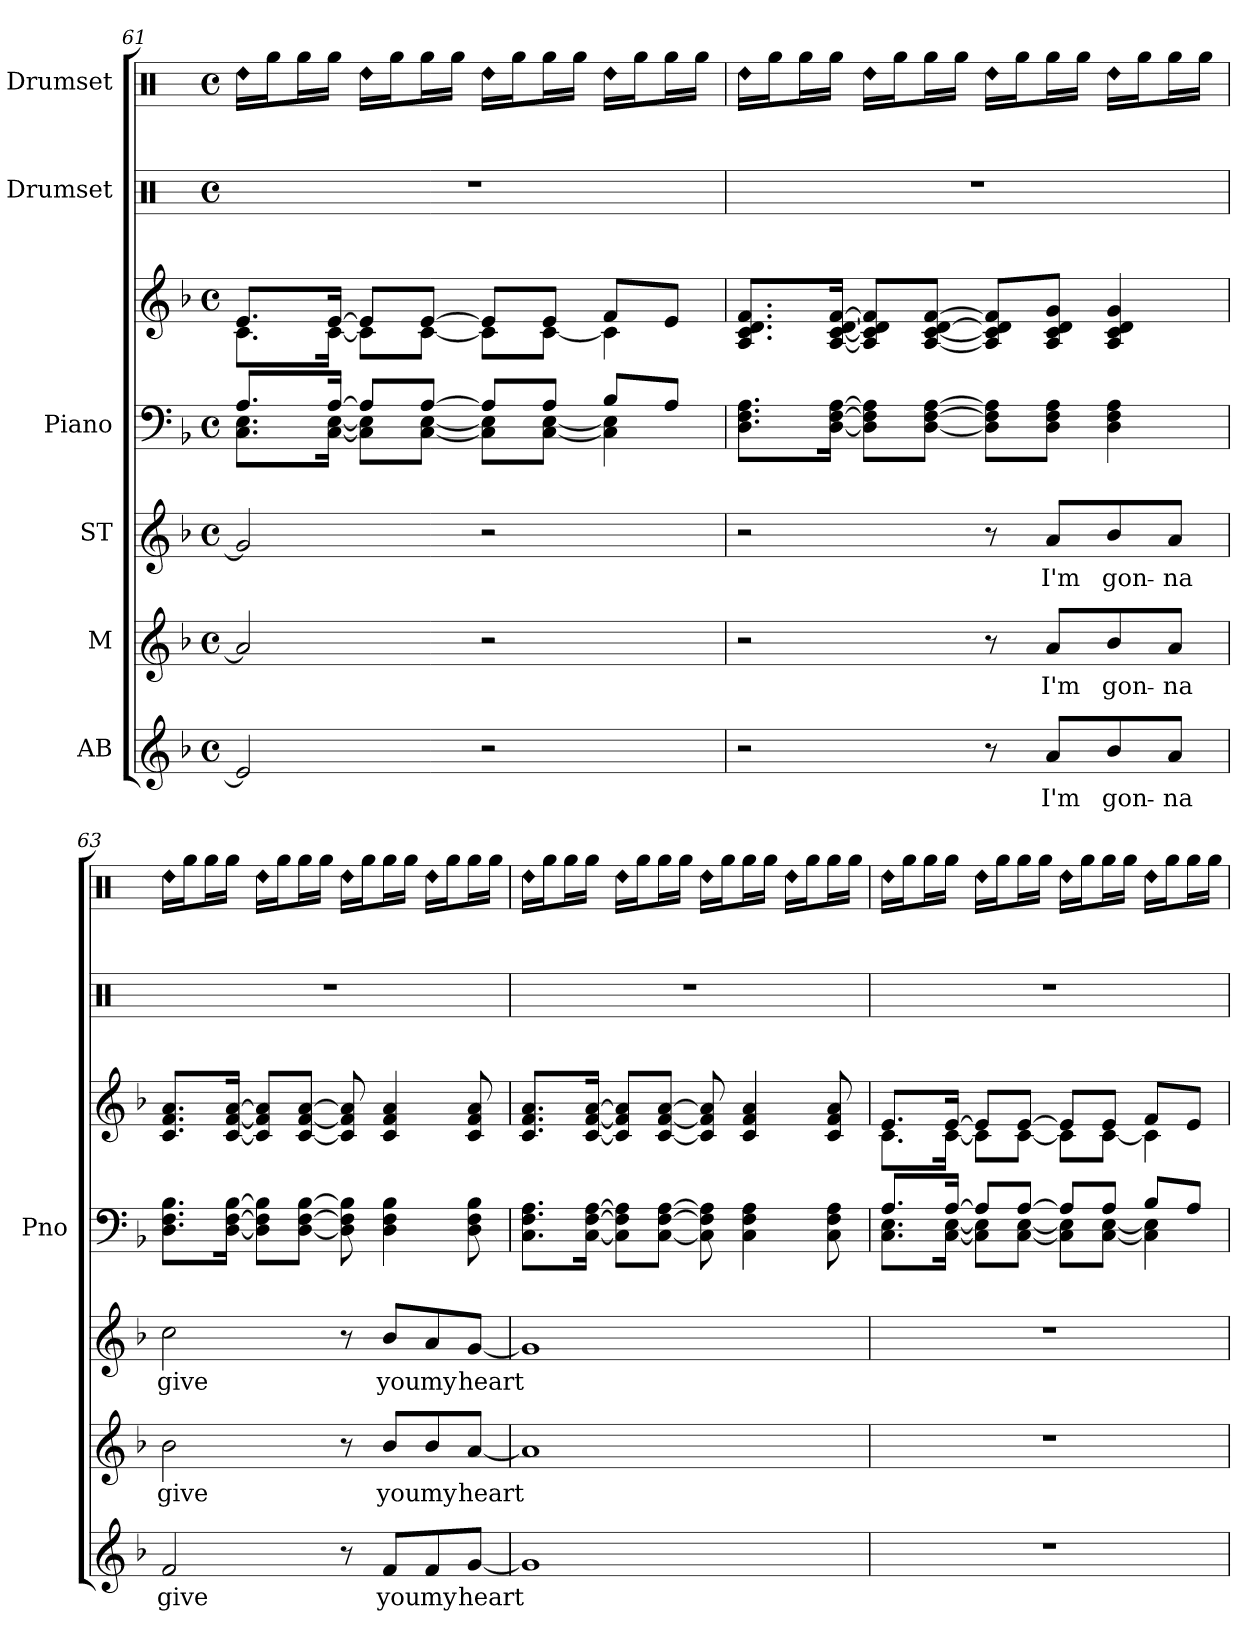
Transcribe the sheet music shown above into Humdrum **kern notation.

**kern	**text	**kern	**text	**kern	**text	**kern	**kern	**kern	**kern
*part6	*part6	*part5	*part5	*part4	*part4	*part3	*part3	*part2	*part1
*staff7	*staff7	*staff6	*staff6	*staff5	*staff5	*staff4	*staff3	*staff2	*staff1
*I"AB	*	*I"M	*	*I"ST	*	*I"Piano	*	*I"Drumset	*I"Drumset
*	*	*	*	*	*	*I'Pno	*	*	*
*clefG2	*	*clefG2	*	*clefG2	*	*clefF4	*clefG2	*clefX	*clefX
*k[b-]	*	*k[b-]	*	*k[b-]	*	*k[b-]	*k[b-]	*k[]	*k[]
*M4/4	*	*M4/4	*	*M4/4	*	*M4/4	*M4/4	*M4/4	*M4/4
*met(c)	*	*met(c)	*	*met(c)	*	*met(c)	*met(c)	*met(c)	*met(c)
=61	=61	=61	=61	=61	=61	=61	=61	=61	=61
*	*	*	*	*	*	*^	*^	*	*
!	!	!	!	!	!	!	!	!	!	!	!LO:N:head=diamond
2e/]	.	2a/]	.	2g/]	.	8.A/L	8.C\ 8.E\L	8.e/L	8.c\L	1r	16Rdd/LL
.	.	.	.	.	.	.	.	.	.	.	16Rgg\J
.	.	.	.	.	.	.	.	.	.	.	16Rgg\L
.	.	.	.	.	.	[16A/Jk	[16C\ [16E\Jk	[16e/Jk	[16c\Jk	.	16Rgg\JJ
!	!	!	!	!	!	!	!	!	!	!	!LO:N:head=diamond
.	.	.	.	.	.	8A/L]	8C]\ 8E]\L	8e/L]	8c\L]	.	16Rdd/LL
.	.	.	.	.	.	.	.	.	.	.	16Rgg\J
.	.	.	.	.	.	[8A/J	[8C\ [8E\J	[8e/J	[8c\J	.	16Rgg\L
.	.	.	.	.	.	.	.	.	.	.	16Rgg\JJ
!	!	!	!	!	!	!	!	!	!	!	!LO:N:head=diamond
2r	.	2r	.	2r	.	8A/L]	8C]\ 8E]\L	8e/L]	8c\L]	.	16Rdd/LL
.	.	.	.	.	.	.	.	.	.	.	16Rgg\J
.	.	.	.	.	.	8A/J	[8C\ [8E\J	8e/J	[8c\J	.	16Rgg\L
.	.	.	.	.	.	.	.	.	.	.	16Rgg\JJ
!	!	!	!	!	!	!	!	!	!	!	!LO:N:head=diamond
.	.	.	.	.	.	8B-/L	4C\] 4E\]	8f/L	4c\]	.	16Rdd/LL
.	.	.	.	.	.	.	.	.	.	.	16Rgg\J
.	.	.	.	.	.	8A/J	.	8e/J	.	.	16Rgg\L
.	.	.	.	.	.	.	.	.	.	.	16Rgg\JJ
*	*	*	*	*	*	*v	*v	*	*	*	*
*	*	*	*	*	*	*	*v	*v	*	*
!!LO:PB:g=z
=62	=62	=62	=62	=62	=62	=62	=62	=62	=62
!	!	!	!	!	!	!	!	!	!LO:N:head=diamond
2r	.	2r	.	2r	.	8.D\ 8.F\ 8.A\L	8.A/ 8.c/ 8.d/ 8.f/L	1r	16Rdd/LL
.	.	.	.	.	.	.	.	.	16Rgg\J
.	.	.	.	.	.	.	.	.	16Rgg\L
.	.	.	.	.	.	[16D\ [16F\ [16A\Jk	[16A/ [16c/ [16d/ [16f/Jk	.	16Rgg\JJ
!	!	!	!	!	!	!	!	!	!LO:N:head=diamond
.	.	.	.	.	.	8D]\ 8F]\ 8A]\L	8A]/ 8c]/ 8d]/ 8f]/L	.	16Rdd/LL
.	.	.	.	.	.	.	.	.	16Rgg\J
.	.	.	.	.	.	[8D\ [8F\ [8A\J	[8A/ [8c/ [8d/ [8f/J	.	16Rgg\L
.	.	.	.	.	.	.	.	.	16Rgg\JJ
!	!	!	!	!	!	!	!	!	!LO:N:head=diamond
8r	.	8r	.	8r	.	8D]\ 8F]\ 8A]\L	8A]/ 8c]/ 8d]/ 8f]/L	.	16Rdd/LL
.	.	.	.	.	.	.	.	.	16Rgg\J
!	!LO:LY:b	!	!LO:LY:b	!	!LO:LY:b	!	!	!	!
8a/L	I'm	8a/L	I'm	8a/L	I'm	8D\ 8F\ 8A\J	8A/ 8c/ 8d/ 8g/J	.	16Rgg\L
.	.	.	.	.	.	.	.	.	16Rgg\JJ
!	!LO:LY:b	!	!LO:LY:b	!	!LO:LY:b	!	!	!	!LO:N:head=diamond
8b-/	gon-	8b-/	gon-	8b-/	gon-	4D\ 4F\ 4A\	4A/ 4c/ 4d/ 4g/	.	16Rdd/LL
.	.	.	.	.	.	.	.	.	16Rgg\J
!	!LO:LY:b	!	!LO:LY:b	!	!LO:LY:b	!	!	!	!
8a/J	-na	8a/J	-na	8a/J	-na	.	.	.	16Rgg\L
.	.	.	.	.	.	.	.	.	16Rgg\JJ
=63	=63	=63	=63	=63	=63	=63	=63	=63	=63
!	!LO:LY:b	!	!LO:LY:b	!	!LO:LY:b	!	!	!	!LO:N:head=diamond
2f/	give	2b-\	give	2cc\	give	8.D\ 8.F\ 8.B-\L	8.c/ 8.f/ 8.a/L	1r	16Rdd/LL
.	.	.	.	.	.	.	.	.	16Rgg\J
.	.	.	.	.	.	.	.	.	16Rgg\L
.	.	.	.	.	.	[16D\ [16F\ [16B-\Jk	[16c/ [16f/ [16a/Jk	.	16Rgg\JJ
!	!	!	!	!	!	!	!	!	!LO:N:head=diamond
.	.	.	.	.	.	8D]\ 8F]\ 8B-]\L	8c]/ 8f]/ 8a]/L	.	16Rdd/LL
.	.	.	.	.	.	.	.	.	16Rgg\J
.	.	.	.	.	.	[8D\ [8F\ [8B-\J	[8c/ [8f/ [8a/J	.	16Rgg\L
.	.	.	.	.	.	.	.	.	16Rgg\JJ
!	!	!	!	!	!	!	!	!	!LO:N:head=diamond
8r	.	8r	.	8r	.	8D\] 8F\] 8B-\]	8c/] 8f/] 8a/]	.	16Rdd/LL
.	.	.	.	.	.	.	.	.	16Rgg\J
!	!LO:LY:b	!	!LO:LY:b	!	!LO:LY:b	!	!	!	!
8f/L	you	8b-/L	you	8b-/L	you	4D\ 4F\ 4B-\	4c/ 4f/ 4a/	.	16Rgg\L
.	.	.	.	.	.	.	.	.	16Rgg\JJ
!	!LO:LY:b	!	!LO:LY:b	!	!LO:LY:b	!	!	!	!LO:N:head=diamond
8f/	my	8b-/	my	8a/	my	.	.	.	16Rdd/LL
.	.	.	.	.	.	.	.	.	16Rgg\J
!	!LO:LY:b	!	!LO:LY:b	!	!LO:LY:b	!	!	!	!
[8g/J	heart	[8a/J	heart	[8g/J	heart	8D\ 8F\ 8B-\	8c/ 8f/ 8a/	.	16Rgg\L
.	.	.	.	.	.	.	.	.	16Rgg\JJ
=64	=64	=64	=64	=64	=64	=64	=64	=64	=64
!	!	!	!	!	!	!	!	!	!LO:N:head=diamond
1g]	.	1a]	.	1g]	.	8.C\ 8.F\ 8.A\L	8.c/ 8.f/ 8.a/L	1r	16Rdd/LL
.	.	.	.	.	.	.	.	.	16Rgg\J
.	.	.	.	.	.	.	.	.	16Rgg\L
.	.	.	.	.	.	[16C\ [16F\ [16A\Jk	[16c/ [16f/ [16a/Jk	.	16Rgg\JJ
!	!	!	!	!	!	!	!	!	!LO:N:head=diamond
.	.	.	.	.	.	8C]\ 8F]\ 8A]\L	8c]/ 8f]/ 8a]/L	.	16Rdd/LL
.	.	.	.	.	.	.	.	.	16Rgg\J
.	.	.	.	.	.	[8C\ [8F\ [8A\J	[8c/ [8f/ [8a/J	.	16Rgg\L
.	.	.	.	.	.	.	.	.	16Rgg\JJ
!	!	!	!	!	!	!	!	!	!LO:N:head=diamond
.	.	.	.	.	.	8C\] 8F\] 8A\]	8c/] 8f/] 8a/]	.	16Rdd/LL
.	.	.	.	.	.	.	.	.	16Rgg\J
.	.	.	.	.	.	4C\ 4F\ 4A\	4c/ 4f/ 4a/	.	16Rgg\L
.	.	.	.	.	.	.	.	.	16Rgg\JJ
!	!	!	!	!	!	!	!	!	!LO:N:head=diamond
.	.	.	.	.	.	.	.	.	16Rdd/LL
.	.	.	.	.	.	.	.	.	16Rgg\J
.	.	.	.	.	.	8C\ 8F\ 8A\	8c/ 8f/ 8a/	.	16Rgg\L
.	.	.	.	.	.	.	.	.	16Rgg\JJ
!!LO:LB:g=z
=65	=65	=65	=65	=65	=65	=65	=65	=65	=65
*	*	*	*	*	*	*^	*^	*	*
!	!	!	!	!	!	!	!	!	!	!	!LO:N:head=diamond
1r	.	1r	.	1r	.	8.A/L	8.C\ 8.E\L	8.e/L	8.c\L	1r	16Rdd/LL
.	.	.	.	.	.	.	.	.	.	.	16Rgg\J
.	.	.	.	.	.	.	.	.	.	.	16Rgg\L
.	.	.	.	.	.	[16A/Jk	[16C\ [16E\Jk	[16e/Jk	[16c\Jk	.	16Rgg\JJ
!	!	!	!	!	!	!	!	!	!	!	!LO:N:head=diamond
.	.	.	.	.	.	8A/L]	8C]\ 8E]\L	8e/L]	8c\L]	.	16Rdd/LL
.	.	.	.	.	.	.	.	.	.	.	16Rgg\J
.	.	.	.	.	.	[8A/J	[8C\ [8E\J	[8e/J	[8c\J	.	16Rgg\L
.	.	.	.	.	.	.	.	.	.	.	16Rgg\JJ
!	!	!	!	!	!	!	!	!	!	!	!LO:N:head=diamond
.	.	.	.	.	.	8A/L]	8C]\ 8E]\L	8e/L]	8c\L]	.	16Rdd/LL
.	.	.	.	.	.	.	.	.	.	.	16Rgg\J
.	.	.	.	.	.	8A/J	[8C\ [8E\J	8e/J	[8c\J	.	16Rgg\L
.	.	.	.	.	.	.	.	.	.	.	16Rgg\JJ
!	!	!	!	!	!	!	!	!	!	!	!LO:N:head=diamond
.	.	.	.	.	.	8B-/L	4C\] 4E\]	8f/L	4c\]	.	16Rdd/LL
.	.	.	.	.	.	.	.	.	.	.	16Rgg\J
.	.	.	.	.	.	8A/J	.	8e/J	.	.	16Rgg\L
.	.	.	.	.	.	.	.	.	.	.	16Rgg\JJ
*	*	*	*	*	*	*v	*v	*	*	*	*
*	*	*	*	*	*	*	*v	*v	*	*
=	=	=	=	=	=	=	=	=	=
*-	*-	*-	*-	*-	*-	*-	*-	*-	*-
